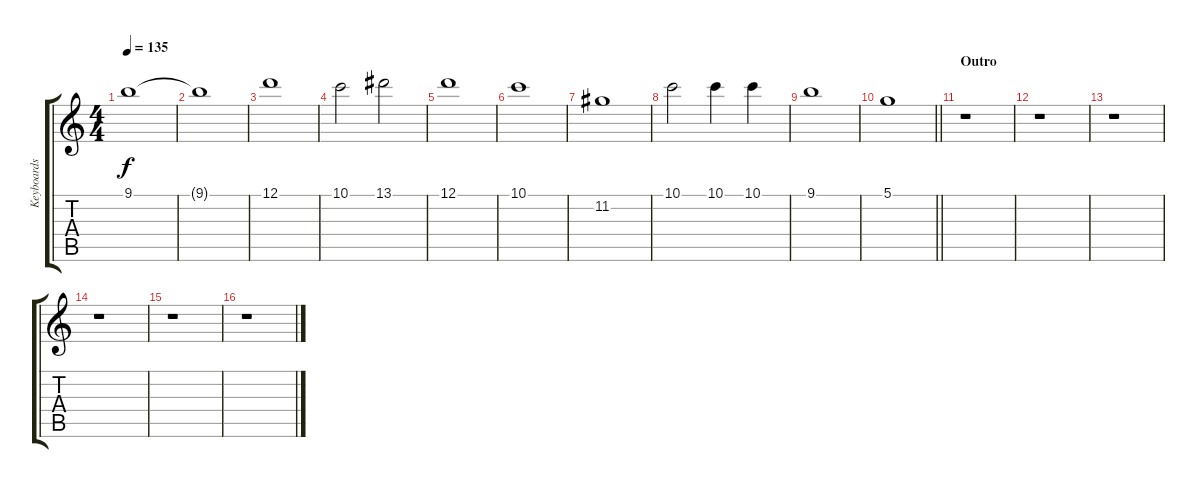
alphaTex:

\track ("Keyboards" "Keyboards") {instrument stringensemble1}
\staff {score tabs}
\tuning (D5 A4 F4 C4 G3 C3) {hide}
\ts (4 4)
\tempo 135
\clef g2
\ks c
9.1.1{dy f} |
9.1{t}.1 |
12.1.1 |
10.1.2 13.1.2 |
12.1.1 |
10.1.1 |
11.2.1 |
10.1.2 10.1.4 10.1.4 |
9.1.1 |
\barLineRight lightlight
5.1.1 |
\section ("" "Outro")
r.1 |
r.1 |
r.1 |
r.1 |
r.1 |
r.1
